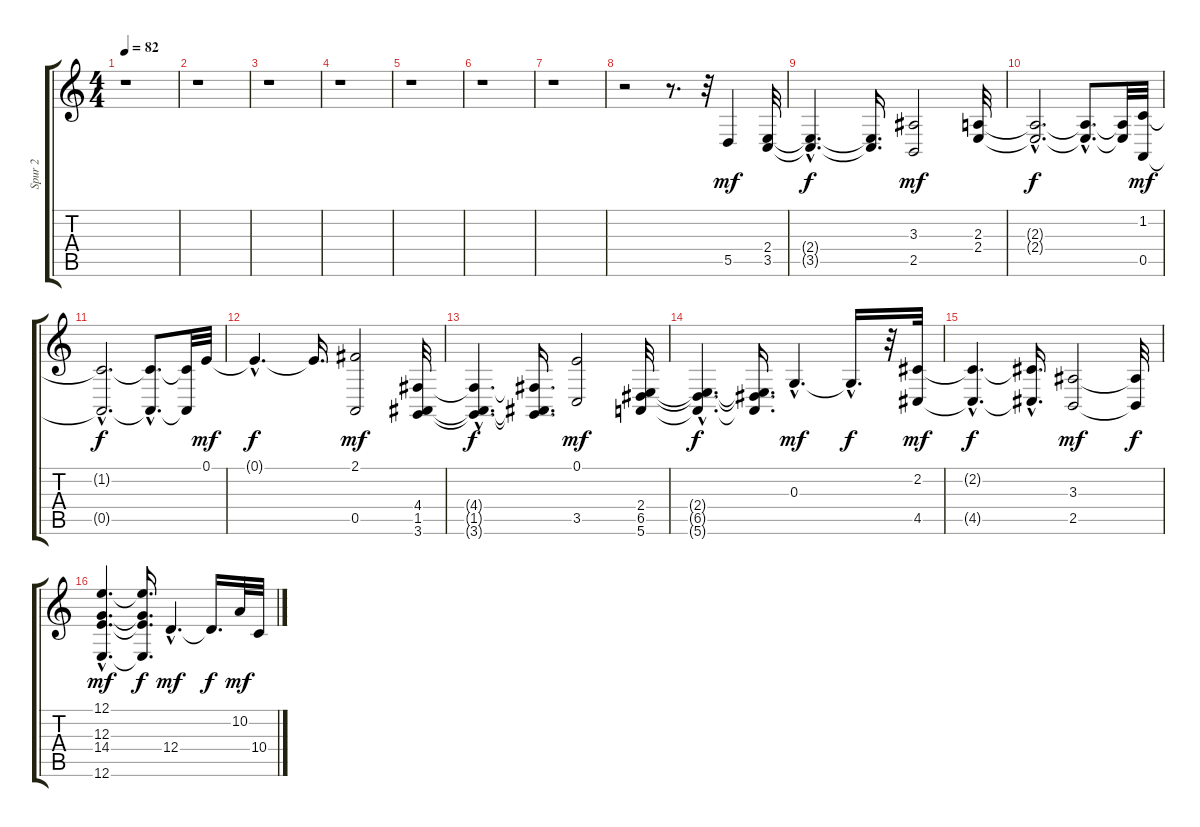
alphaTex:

\track ("Spur 2" "Spur 2") {instrument stringensemble2}
\staff {score tabs}
\tuning (E4 B3 G3 D3 A2 E2) {hide}
\ts (4 4)
\tempo 82
\clef g2
\ks c
r.1{dy mf} |
r.1 |
r.1 |
r.1 |
r.1 |
r.1 |
r.1 |
r.2 r.8{d} r.32 5.5.4{volume 10 instrument stringensemble2} (2.4 3.5).32 |
(2.4{hac t} 3.5{hac t}).4{d dy f} (2.4{t} 3.5{t}).16{d} (3.3 2.5).2{dy mf} (2.3 2.4).32 |
(2.3{hac t} 2.4{hac t}).2{d dy f} (2.3{hac t} 2.4{hac t}).8{d} (2.3{t} 2.4{t}).32 (1.2 0.5).32{dy mf} |
(1.2{hac t} 0.5{hac t}).2{d dy f} (1.2{hac t} 0.5{hac t}).8{d} (1.2{t} 0.5{t}).32 0.1.32{dy mf} |
0.1{hac t}.4{d dy f} 0.1{t}.16{d} (2.1 0.5).2{dy mf} (4.4 1.5 3.6).32 |
(4.4{hac t} 1.5{hac t} 3.6{hac t}).4{d dy f} (4.4{t} 1.5{t} 3.6{t}).16{d} (0.1 3.5).2{dy mf} (2.4 6.5 5.6).32 |
(2.4{hac t} 6.5{hac t} 5.6{hac t}).4{d dy f} (2.4{t} 6.5{t} 5.6{t}).16{d} 0.3{hac}.4{d dy mf} 0.3{hac t}.16{d dy f} r.32 (2.2 4.5).32{dy mf} |
(2.2{hac t} 4.5{hac t}).4{d dy f} (2.2{hac t} 4.5{t}).16{d} (3.3 2.5).2{dy mf} (3.3{t} 2.5{t}).32{dy f} |
(12.1{hac} 12.3{hac} 14.4{hac} 12.6{hac}).4{d dy mf volume 10 balance 8 instrument stringensemble2} (12.1{t} 12.3{t} 14.4{t} 12.6{t}).16{d dy f} 12.4{hac}.4{d dy mf} 12.4{t}.16{d dy f} 10.2.32{dy mf} 10.4.32
